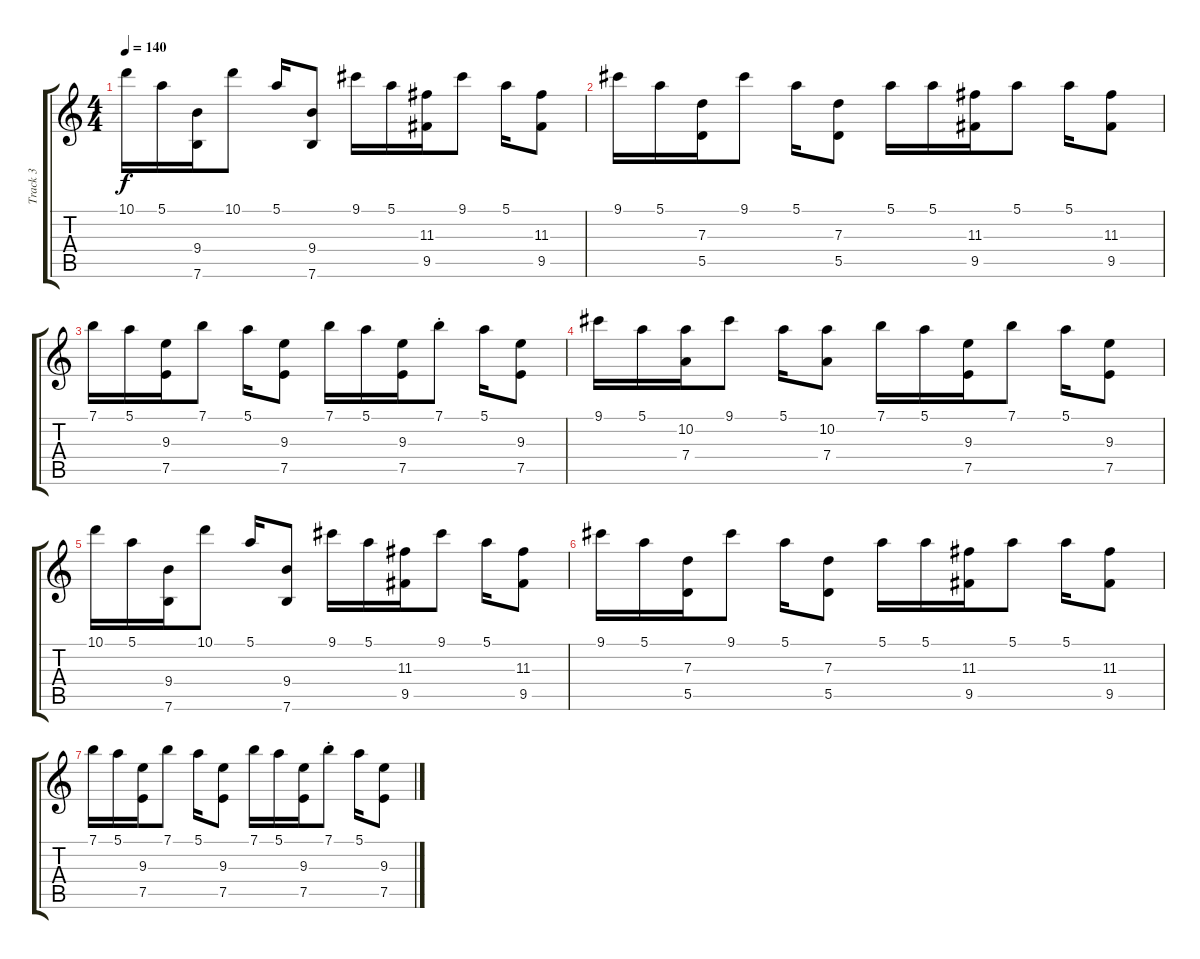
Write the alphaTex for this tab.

\track ("Track 3" "Track 3") {instrument electricguitarmuted}
\staff {score tabs}
\tuning (E4 B3 G3 D3 A2 E2) {hide}
\ts (4 4)
\tempo 140
\clef g2
\ks c
10.1.16{dy f} 5.1.16 (9.4 7.6).16 10.1.8 5.1.16 (9.4 7.6).8 9.1.16 5.1.16 (11.3 9.5).16 9.1.8 5.1.16 (11.3 9.5).8 |
9.1.16 5.1.16 (7.3 5.5).16 9.1.8 5.1.16 (7.3 5.5).8 5.1.16 5.1.16 (11.3 9.5).16 5.1.8 5.1.16 (11.3 9.5).8 |
7.1.16 5.1.16 (9.3 7.5).16 7.1.8 5.1.16 (9.3 7.5).8 7.1.16 5.1.16 (9.3 7.5).16 7.1{st}.8 5.1.16 (9.3 7.5).8 |
9.1.16 5.1.16 (10.2 7.4).16 9.1.8 5.1.16 (10.2 7.4).8 7.1.16 5.1.16 (9.3 7.5).16 7.1.8 5.1.16 (9.3 7.5).8 |
10.1.16 5.1.16 (9.4 7.6).16 10.1.8 5.1.16 (9.4 7.6).8 9.1.16 5.1.16 (11.3 9.5).16 9.1.8 5.1.16 (11.3 9.5).8 |
9.1.16 5.1.16 (7.3 5.5).16 9.1.8 5.1.16 (7.3 5.5).8 5.1.16 5.1.16 (11.3 9.5).16 5.1.8 5.1.16 (11.3 9.5).8 |
7.1.16 5.1.16 (9.3 7.5).16 7.1.8 5.1.16 (9.3 7.5).8 7.1.16 5.1.16 (9.3 7.5).16 7.1{st}.8 5.1.16 (9.3 7.5).8
